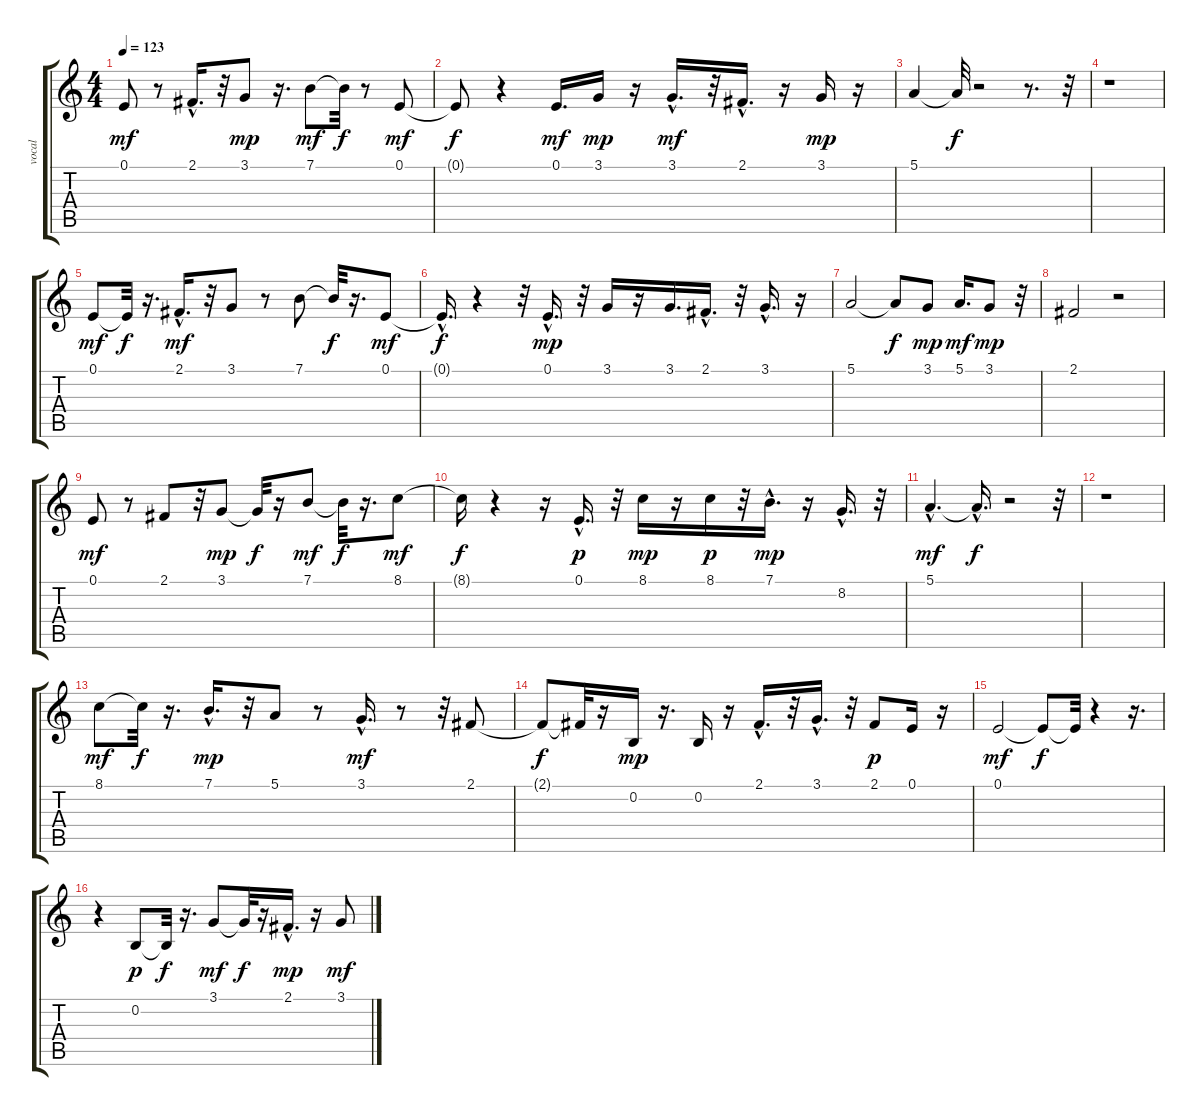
\track ("vocal" "vocal") {instrument panflute}
\staff {score tabs}
\tuning (E4 B3 G3 D3 A2 E2) {hide}
\ts (4 4)
\tempo 123
\clef g2
\ks c
0.1.8{dy mf} r.8 2.1{hac}.16{d} r.32 3.1.8{dy mp} r.16{d} 7.1.8{dy mf} 7.1{t}.32{dy f} r.8 0.1.8{dy mf} |
0.1{t}.8{dy f} r.4 0.1.16{d dy mf} 3.1.16{dy mp} r.16 3.1{hac}.16{d dy mf} r.32 2.1{hac}.16{d} r.16 3.1.16{dy mp} r.16 |
5.1.4 5.1{t}.32{dy f} r.2 r.8{d} r.32 |
r.1 |
0.1.8{dy mf} 0.1{t}.32{dy f} r.16{d} 2.1{hac}.16{d dy mf} r.32 3.1.8 r.8 7.1.8 7.1{t}.32{dy f} r.16{d} 0.1.8{dy mf} |
0.1{hac t}.16{d dy f} r.4 r.32 0.1{hac}.16{d dy mp} r.32 3.1.16 r.16 3.1.16{d} 2.1{hac}.16{d} r.32 3.1{hac}.16{d} r.16 |
5.1.2 5.1{t}.8{dy f} 3.1.8{dy mp} 5.1.16{d dy mf} 3.1.8{dy mp} r.32 |
2.1.2 r.2 |
0.1.8{dy mf} r.8 2.1.8 r.32 3.1.8{dy mp} 3.1{t}.32{dy f} r.16 7.1.8{dy mf} 7.1{t}.32{dy f} r.16{d} 8.1.8{dy mf} |
8.1{t}.16{dy f} r.4 r.16 0.1{hac}.16{d dy p} r.32 8.1.16{dy mp} r.16 8.1.16{dy p} r.32 7.1{hac}.16{d dy mp} r.16 8.2{hac}.16{d} r.32 |
5.1{hac}.4{d dy mf} 5.1{hac t}.16{d dy f} r.2 r.32 |
r.1 |
8.1.8{dy mf} 8.1{t}.32{dy f} r.16{d} 7.1{hac}.16{d dy mp} r.32 5.1.8 r.8 3.1{hac}.16{d dy mf} r.8 r.32 2.1.8 |
2.1{t}.8{dy f} 2.1{t}.32 r.16 0.2.16{dy mp} r.16{d} 0.2.16 r.16 2.1{hac}.16{d} r.32 3.1{hac}.16{d} r.32 2.1.8{dy p} 0.1.16 r.16 |
0.1.2{dy mf} 0.1{t}.8{dy f} 0.1{t}.32 r.4 r.16{d} |
r.4 0.2.8{dy p} 0.2{t}.32{dy f} r.16{d} 3.1.8{dy mf} 3.1{t}.32{dy f} r.16 2.1{hac}.16{d dy mp} r.16 3.1.8{dy mf}
